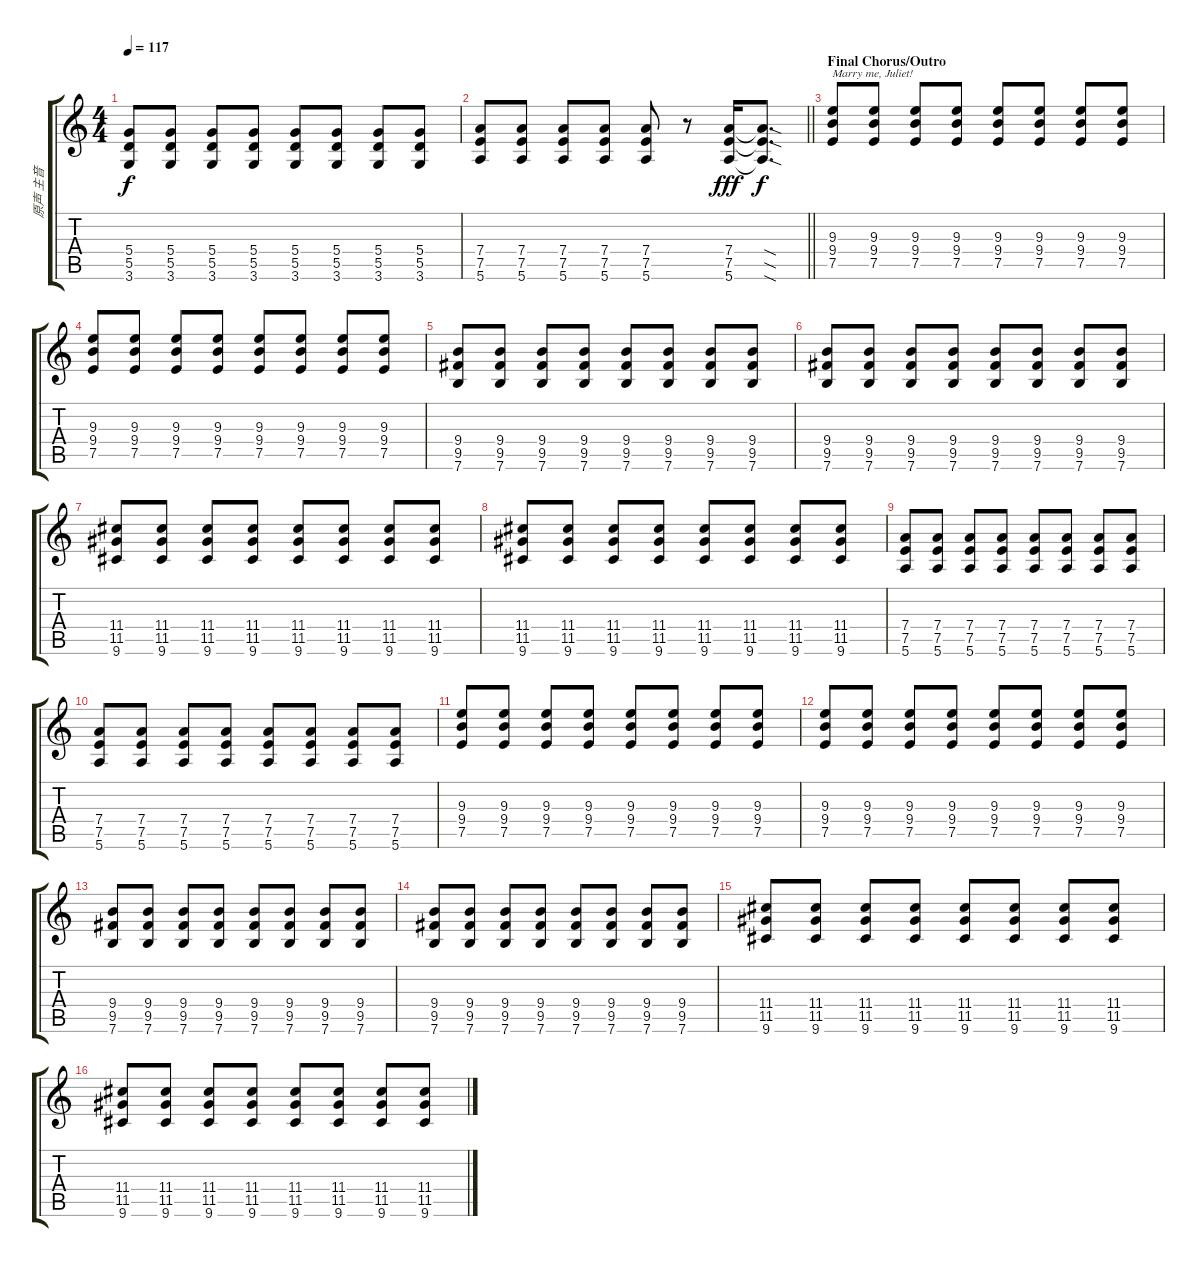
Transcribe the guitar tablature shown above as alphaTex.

\track ("原声 主音" "原声 主音") {instrument overdrivenguitar}
\staff {score tabs}
\tuning (E4 B3 G3 D3 A2 E2) {hide}
\ts (4 4)
\tempo 117
\clef g2
\ks c
(5.4 5.5 3.6).8{dy f} (5.4 5.5 3.6).8 (5.4 5.5 3.6).8 (5.4 5.5 3.6).8 (5.4 5.5 3.6).8 (5.4 5.5 3.6).8 (5.4 5.5 3.6).8 (5.4 5.5 3.6).8 |
\barLineRight lightlight
(7.4 7.5 5.6).8{txt ""} (7.4 7.5 5.6).8 (7.4 7.5 5.6).8 (7.4 7.5 5.6).8 (7.4 7.5 5.6).8 r.8 (7.4 7.5 5.6).16{dy fff} (7.4{sod t} 7.5{sod t} 5.6{sod t}).8{d dy f} |
\section ("" "Final Chorus/Outro")
(9.3 9.4 7.5).8{txt "Marry me, Juliet!"} (9.3 9.4 7.5).8 (9.3 9.4 7.5).8 (9.3 9.4 7.5).8 (9.3 9.4 7.5).8 (9.3 9.4 7.5).8 (9.3 9.4 7.5).8 (9.3 9.4 7.5).8 |
(9.3 9.4 7.5).8 (9.3 9.4 7.5).8 (9.3 9.4 7.5).8 (9.3 9.4 7.5).8 (9.3 9.4 7.5).8 (9.3 9.4 7.5).8 (9.3 9.4 7.5).8 (9.3 9.4 7.5).8 |
(9.4 9.5 7.6).8 (9.4 9.5 7.6).8 (9.4 9.5 7.6).8 (9.4 9.5 7.6).8 (9.4 9.5 7.6).8 (9.4 9.5 7.6).8 (9.4 9.5 7.6).8 (9.4 9.5 7.6).8 |
(9.4 9.5 7.6).8 (9.4 9.5 7.6).8 (9.4 9.5 7.6).8 (9.4 9.5 7.6).8 (9.4 9.5 7.6).8 (9.4 9.5 7.6).8 (9.4 9.5 7.6).8 (9.4 9.5 7.6).8 |
(11.4 11.5 9.6).8 (11.4 11.5 9.6).8 (11.4 11.5 9.6).8 (11.4 11.5 9.6).8 (11.4 11.5 9.6).8 (11.4 11.5 9.6).8 (11.4 11.5 9.6).8 (11.4 11.5 9.6).8 |
(11.4 11.5 9.6).8 (11.4 11.5 9.6).8 (11.4 11.5 9.6).8 (11.4 11.5 9.6).8 (11.4 11.5 9.6).8 (11.4 11.5 9.6).8 (11.4 11.5 9.6).8 (11.4 11.5 9.6).8 |
(7.4 7.5 5.6).8 (7.4 7.5 5.6).8 (7.4 7.5 5.6).8 (7.4 7.5 5.6).8 (7.4 7.5 5.6).8 (7.4 7.5 5.6).8 (7.4 7.5 5.6).8 (7.4 7.5 5.6).8 |
(7.4 7.5 5.6).8 (7.4 7.5 5.6).8 (7.4 7.5 5.6).8 (7.4 7.5 5.6).8 (7.4 7.5 5.6).8 (7.4 7.5 5.6).8 (7.4 7.5 5.6).8 (7.4 7.5 5.6).8 |
(9.3 9.4 7.5).8 (9.3 9.4 7.5).8 (9.3 9.4 7.5).8 (9.3 9.4 7.5).8 (9.3 9.4 7.5).8 (9.3 9.4 7.5).8 (9.3 9.4 7.5).8 (9.3 9.4 7.5).8 |
(9.3 9.4 7.5).8 (9.3 9.4 7.5).8 (9.3 9.4 7.5).8 (9.3 9.4 7.5).8 (9.3 9.4 7.5).8 (9.3 9.4 7.5).8 (9.3 9.4 7.5).8 (9.3 9.4 7.5).8 |
(9.4 9.5 7.6).8 (9.4 9.5 7.6).8 (9.4 9.5 7.6).8 (9.4 9.5 7.6).8 (9.4 9.5 7.6).8 (9.4 9.5 7.6).8 (9.4 9.5 7.6).8 (9.4 9.5 7.6).8 |
(9.4 9.5 7.6).8 (9.4 9.5 7.6).8 (9.4 9.5 7.6).8 (9.4 9.5 7.6).8 (9.4 9.5 7.6).8 (9.4 9.5 7.6).8 (9.4 9.5 7.6).8 (9.4 9.5 7.6).8 |
(11.4 11.5 9.6).8 (11.4 11.5 9.6).8 (11.4 11.5 9.6).8 (11.4 11.5 9.6).8 (11.4 11.5 9.6).8 (11.4 11.5 9.6).8 (11.4 11.5 9.6).8 (11.4 11.5 9.6).8 |
(11.4 11.5 9.6).8 (11.4 11.5 9.6).8 (11.4 11.5 9.6).8{txt ""} (11.4 11.5 9.6).8 (11.4 11.5 9.6).8 (11.4 11.5 9.6).8 (11.4 11.5 9.6).8 (11.4 11.5 9.6).8
